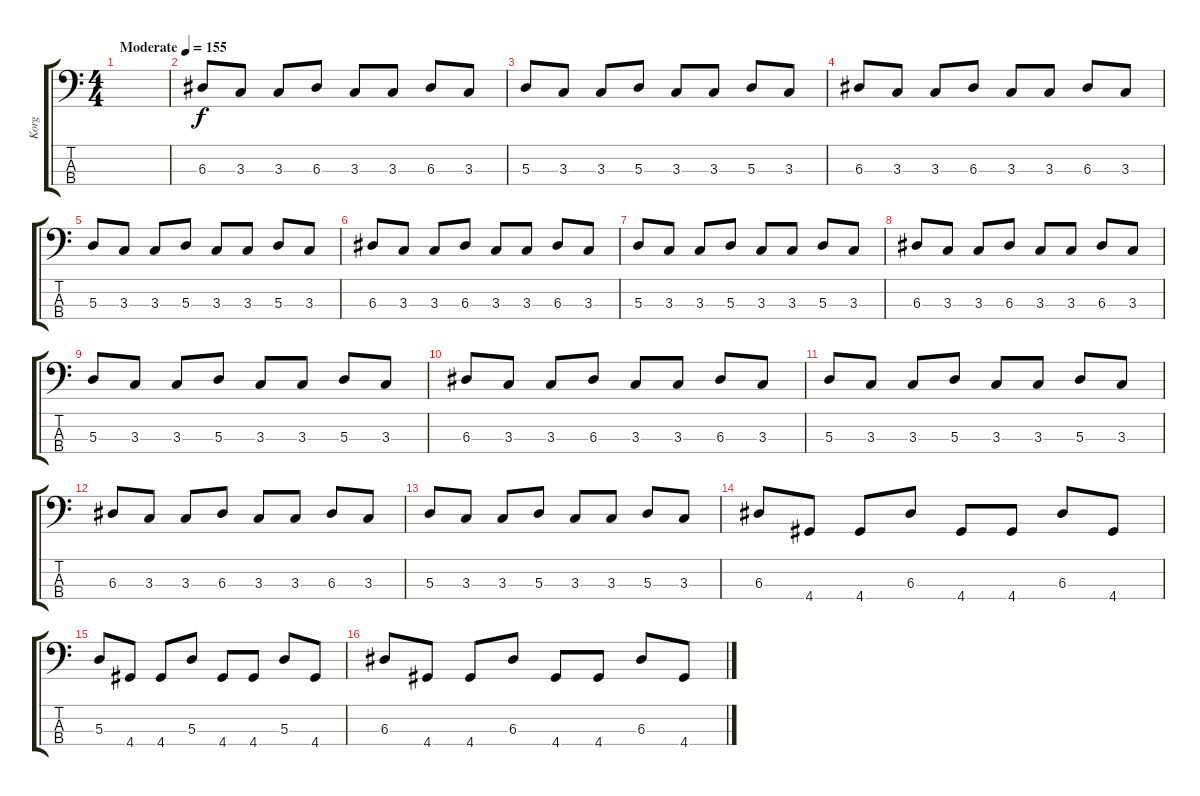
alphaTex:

\track ("Korg" "Korg") {instrument synthbass1}
\staff {score tabs}
\tuning (G2 D2 A1 E1) {hide}
\ts (4 4)
\tempo (155 "Moderate")
\clef f4
\ks c
|
6.3.8 3.3.8 3.3.8 6.3.8 3.3.8 3.3.8 6.3.8 3.3.8 |
5.3.8 3.3.8 3.3.8 5.3.8 3.3.8 3.3.8 5.3.8 3.3.8 |
6.3.8 3.3.8 3.3.8 6.3.8 3.3.8 3.3.8 6.3.8 3.3.8 |
5.3.8 3.3.8 3.3.8 5.3.8 3.3.8 3.3.8 5.3.8 3.3.8 |
6.3.8 3.3.8 3.3.8 6.3.8 3.3.8 3.3.8 6.3.8 3.3.8 |
5.3.8 3.3.8 3.3.8 5.3.8 3.3.8 3.3.8 5.3.8 3.3.8 |
6.3.8 3.3.8 3.3.8 6.3.8 3.3.8 3.3.8 6.3.8 3.3.8 |
5.3.8 3.3.8 3.3.8 5.3.8 3.3.8 3.3.8 5.3.8 3.3.8 |
6.3.8 3.3.8 3.3.8 6.3.8 3.3.8 3.3.8 6.3.8 3.3.8 |
5.3.8 3.3.8 3.3.8 5.3.8 3.3.8 3.3.8 5.3.8 3.3.8 |
6.3.8 3.3.8 3.3.8 6.3.8 3.3.8 3.3.8 6.3.8 3.3.8 |
5.3.8 3.3.8 3.3.8 5.3.8 3.3.8 3.3.8 5.3.8 3.3.8 |
6.3.8 4.4.8 4.4.8 6.3.8 4.4.8 4.4.8 6.3.8 4.4.8 |
5.3.8 4.4.8 4.4.8 5.3.8 4.4.8 4.4.8 5.3.8 4.4.8 |
6.3.8 4.4.8 4.4.8 6.3.8 4.4.8 4.4.8 6.3.8 4.4.8
